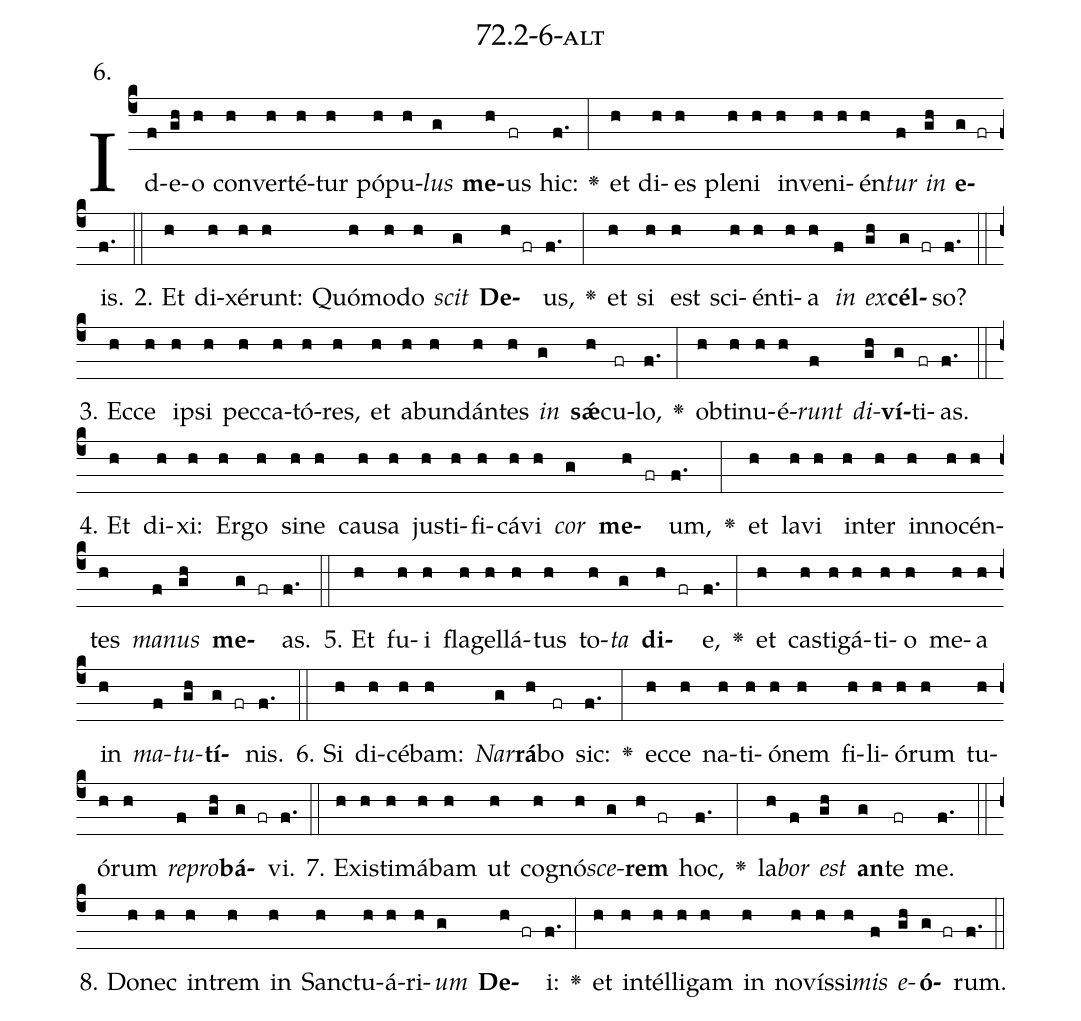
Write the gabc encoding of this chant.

name: 72.2-6-alt;
annotation: 6.;
%%
(c4)Id(f)e(gh)o(h) con(h)ver(h)té(h)tur(h) pó(h)pu(h)<i>lus</i>(g) <b>me</b>(h)us(fr) hic:(f.) <v>\greheightstar</v>(:) et(h) di(h)es(h) ple(h)ni(h) in(h)ve(h)ni(h)én(h)<i>tur</i>(f) <i>in</i>(gh) <b>e</b>(g fr)is.(f.) (::)
2. Et(h) di(h)xé(h)runt:(h) Quó(h)mo(h)do(h) <i>scit</i>(g) <b>De</b>(h fr)us,(f.) <v>\greheightstar</v>(:) et(h) si(h) est(h) sci(h)én(h)ti(h)a(h) <i>in</i>(f) <i>ex</i>(gh)<b>cél</b>(g fr)so?(f.) (::)
3. Ec(h)ce(h) ip(h)si(h) pec(h)ca(h)tó(h)res,(h) et(h) ab(h)un(h)dán(h)tes(h) <i>in</i>(g) <b>sǽ</b>(h)cu(fr)lo,(f.) <v>\greheightstar</v>(:) ob(h)ti(h)nu(h)é(h)<i>runt</i>(f) <i>di</i>(gh)<b>ví</b>(g)ti(fr)as.(f.) (::)
4. Et(h) di(h)xi:(h) Er(h)go(h) si(h)ne(h) cau(h)sa(h) jus(h)ti(h)fi(h)cá(h)vi(h) <i>cor</i>(g) <b>me</b>(h fr)um,(f.) <v>\greheightstar</v>(:) et(h) la(h)vi(h) in(h)ter(h) in(h)no(h)cén(h)tes(h) <i>ma</i>(f)<i>nus</i>(gh) <b>me</b>(g fr)as.(f.) (::)
5. Et(h) fu(h)i(h) fla(h)gel(h)lá(h)tus(h) to(h)<i>ta</i>(g) <b>di</b>(h fr)e,(f.) <v>\greheightstar</v>(:) et(h) cas(h)ti(h)gá(h)ti(h)o(h) me(h)a(h) in(h) <i>ma</i>(f)<i>tu</i>(gh)<b>tí</b>(g fr)nis.(f.) (::)
6. Si(h) di(h)cé(h)bam:(h) <i>Nar</i>(g)<b>rá</b>(h)bo(fr) sic:(f.) <v>\greheightstar</v>(:) ec(h)ce(h) na(h)ti(h)ó(h)nem(h) fi(h)li(h)ó(h)rum(h) tu(h)ó(h)rum(h) <i>re</i>(f)<i>pro</i>(gh)<b>bá</b>(g fr)vi.(f.) (::)
7. Ex(h)is(h)ti(h)má(h)bam(h) ut(h) co(h)gnó(h)<i>sce</i>(g)<b>rem</b>(h fr) hoc,(f.) <v>\greheightstar</v>(:) la(h)<i>bor</i>(f) <i>est</i>(gh) <b>an</b>(g)te(fr) me.(f.) (::)
8. Do(h)nec(h) in(h)trem(h) in(h) Sanc(h)tu(h)á(h)ri(h)<i>um</i>(g) <b>De</b>(h fr)i:(f.) <v>\greheightstar</v>(:) et(h) in(h)tél(h)li(h)gam(h) in(h) no(h)vís(h)si(h)<i>mis</i>(f) <i>e</i>(gh)<b>ó</b>(g fr)rum.(f.) (::)
